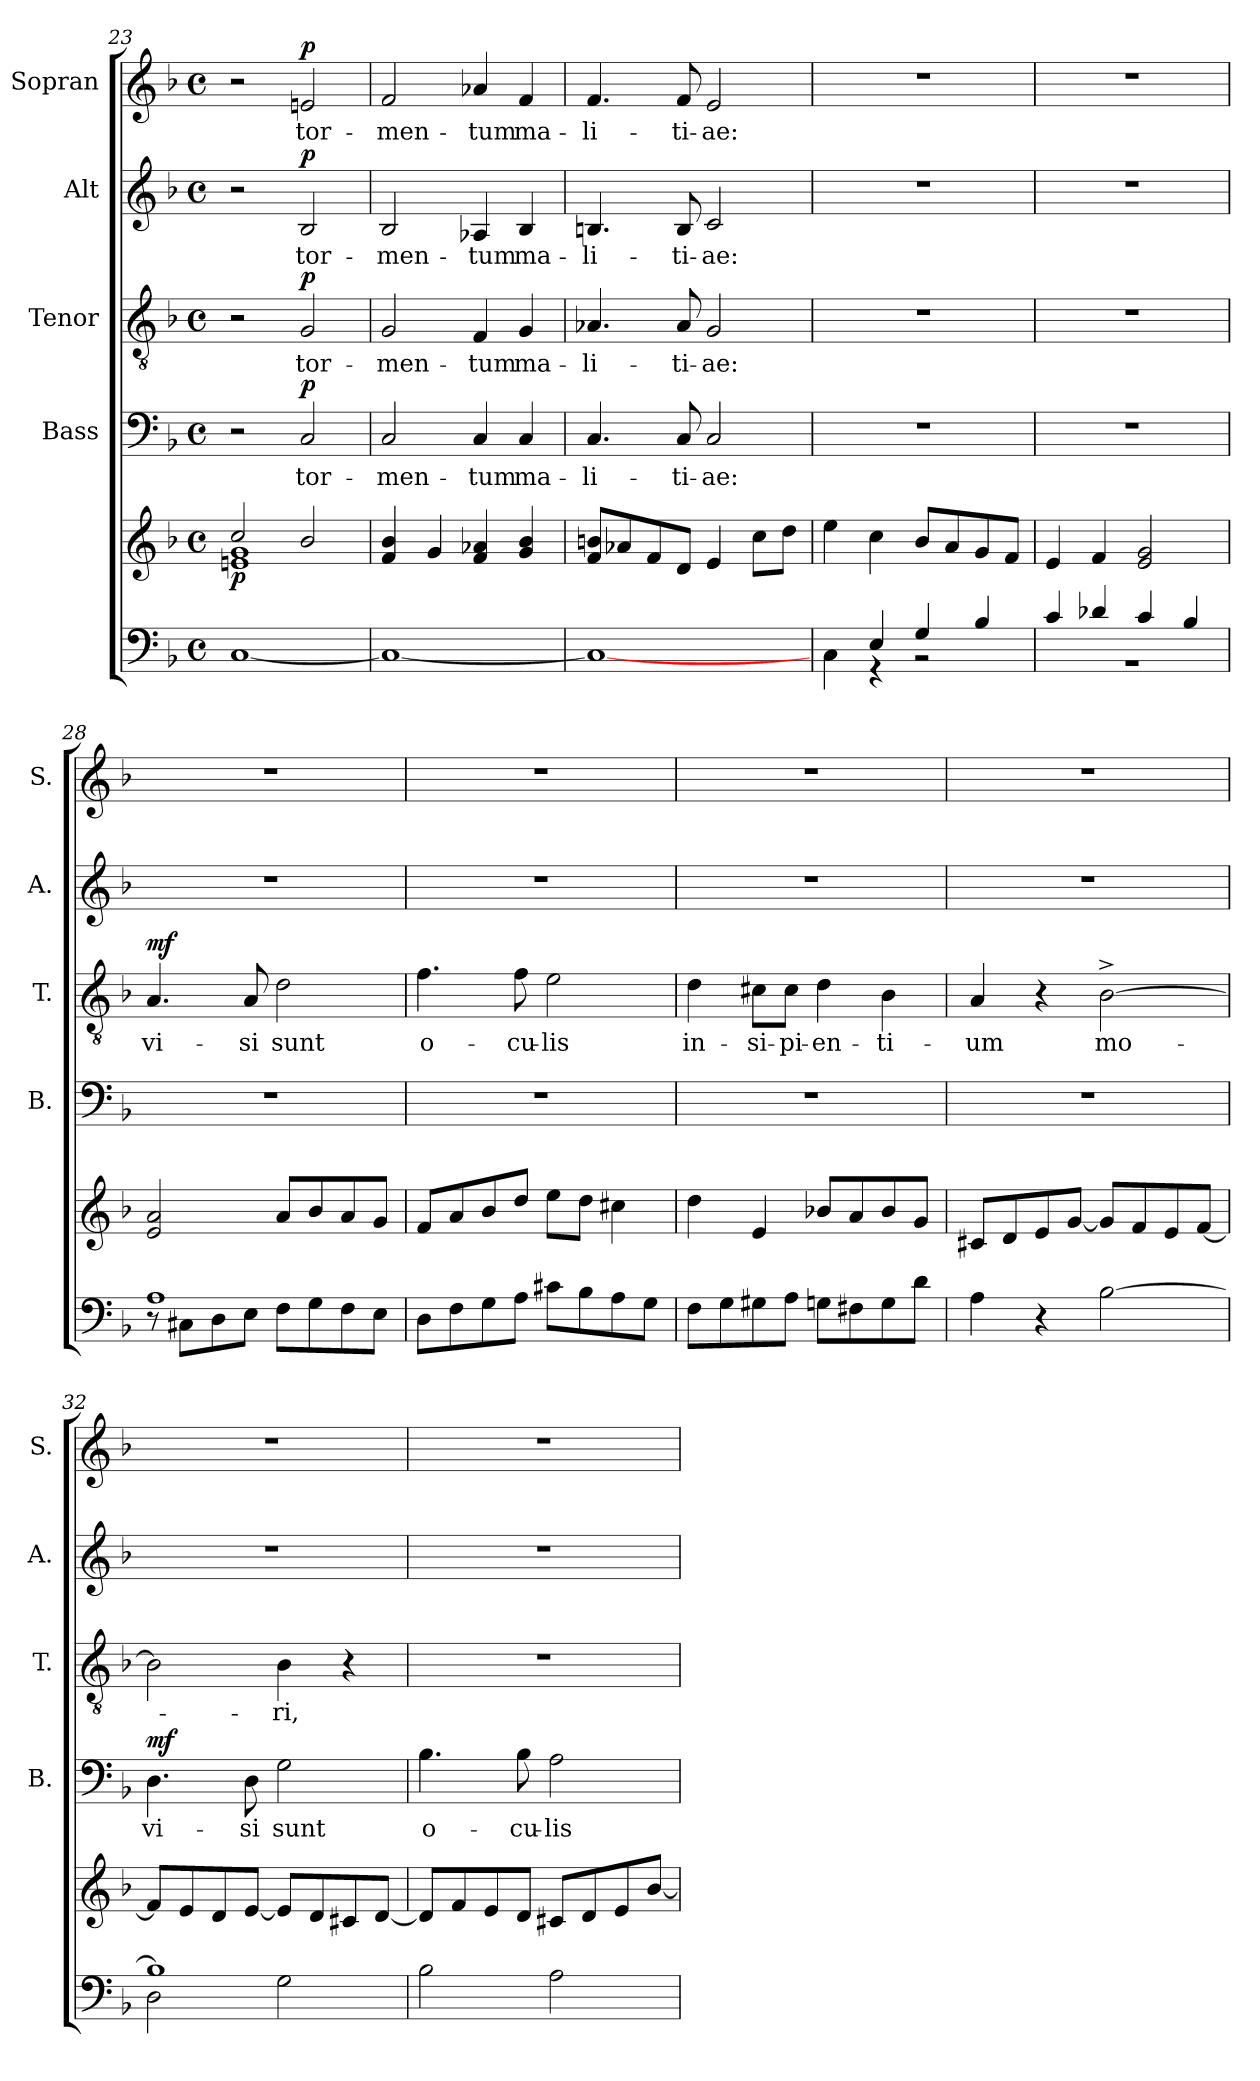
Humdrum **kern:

**kern	**kern	**dynam	**kern	**text	**dynam	**kern	**text	**dynam	**kern	**text	**dynam	**kern	**text	**dynam
*part5	*part5	*part5	*part4	*part4	*part4	*part3	*part3	*part3	*part2	*part2	*part2	*part1	*part1	*part1
*staff6	*staff5	*staff5/6	*staff4	*staff4	*staff4	*staff3	*staff3	*staff3	*staff2	*staff2	*staff2	*staff1	*staff1	*staff1
*	*	*	*I"Bass	*	*	*I"Tenor	*	*	*I"Alt	*	*	*I"Sopran	*	*
*	*	*	*I'B.	*	*	*I'T.	*	*	*I'A.	*	*	*I'S.	*	*
*clefF4	*clefG2	*	*clefF4	*	*	*clefGv2	*	*	*clefG2	*	*	*clefG2	*	*
*k[b-]	*k[b-]	*	*k[b-]	*	*	*k[b-]	*	*	*k[b-]	*	*	*k[b-]	*	*
*F:	*F:	*	*F:	*	*	*F:	*	*	*F:	*	*	*F:	*	*
*M4/4	*M4/4	*	*M4/4	*	*	*M4/4	*	*	*M4/4	*	*	*M4/4	*	*
*met(c)	*met(c)	*	*met(c)	*	*	*met(c)	*	*	*met(c)	*	*	*met(c)	*	*
=23	=23	=23	=23	=23	=23	=23	=23	=23	=23	=23	=23	=23	=23	=23
*	*^	*	*	*	*	*	*	*	*	*	*	*	*	*
!	!	!	!LO:DY:b	!	!	!	!	!	!	!	!	!	!	!	!
[1C	2cc/	1en 1g	p	2r	.	.	2r	.	.	2r	.	.	2r	.	.
!	!	!	!	!	!LO:LY:b	!LO:DY:a	!	!LO:LY:b	!LO:DY:a	!	!LO:LY:b	!LO:DY:a	!	!LO:LY:b	!LO:DY:a
.	2b-/	.	.	2C/	tor-	p	2G/	tor-	p	2B-/	tor-	p	2en/	tor-	p
*	*v	*v	*	*	*	*	*	*	*	*	*	*	*	*	*
=24	=24	=24	=24	=24	=24	=24	=24	=24	=24	=24	=24	=24	=24	=24
!	!	!	!	!LO:LY:b	!	!	!LO:LY:b	!	!	!LO:LY:b	!	!	!LO:LY:b	!
1C_	4f/ 4b-/	.	2C/	-men-	.	2G/	-men-	.	2B-/	-men-	.	2f/	-men-	.
.	4g/	.	.	.	.	.	.	.	.	.	.	.	.	.
!	!	!	!	!LO:LY:b	!	!	!LO:LY:b	!	!	!LO:LY:b	!	!	!LO:LY:b	!
.	4f/ 4a-X/	.	4C/	-tum	.	4F/	-tum	.	4A-X/	-tum	.	4a-X/	-tum	.
!	!	!	!	!LO:LY:b	!	!	!LO:LY:b	!	!	!LO:LY:b	!	!	!LO:LY:b	!
.	4g/ 4b-/	.	4C/	ma-	.	4G/	ma-	.	4B-/	ma-	.	4f/	ma-	.
=25	=25	=25	=25	=25	=25	=25	=25	=25	=25	=25	=25	=25	=25	=25
!	!	!	!	!LO:LY:b	!	!	!LO:LY:b	!	!	!LO:LY:b	!	!	!LO:LY:b	!
1C_	8f/ 8bn/L	.	4.C/	-li-	.	4.A-X/	-li-	.	4.Bn/	-li-	.	4.f/	-li-	.
.	8a-X/	.	.	.	.	.	.	.	.	.	.	.	.	.
.	8f/	.	.	.	.	.	.	.	.	.	.	.	.	.
!	!	!	!	!LO:LY:b	!	!	!LO:LY:b	!	!	!LO:LY:b	!	!	!LO:LY:b	!
.	8d/J	.	8C/	-ti-	.	8A-/	-ti-	.	8B/	-ti-	.	8f/	-ti-	.
!	!	!	!	!LO:LY:b	!	!	!LO:LY:b	!	!	!LO:LY:b	!	!	!LO:LY:b	!
.	4e/	.	2C/	-ae:	.	2G/	-ae:	.	2c/	-ae:	.	2e/	-ae:	.
.	8cc\L	.	.	.	.	.	.	.	.	.	.	.	.	.
.	8dd\J	.	.	.	.	.	.	.	.	.	.	.	.	.
!!LO:PB:g=z
=26	=26	=26	=26	=26	=26	=26	=26	=26	=26	=26	=26	=26	=26	=26
*^	*	*	*	*	*	*	*	*	*	*	*	*	*	*
4ryy	4C\	4ee\	.	1r	.	.	1r	.	.	1r	.	.	1r	.	.
4E/	4rGG	4cc\	.	.	.	.	.	.	.	.	.	.	.	.	.
4G/	2rBB	8b-/L	.	.	.	.	.	.	.	.	.	.	.	.	.
.	.	8a/	.	.	.	.	.	.	.	.	.	.	.	.	.
4B-/	.	8g/	.	.	.	.	.	.	.	.	.	.	.	.	.
.	.	8f/J	.	.	.	.	.	.	.	.	.	.	.	.	.
=27	=27	=27	=27	=27	=27	=27	=27	=27	=27	=27	=27	=27	=27	=27	=27
4c/	1rBB	4e/	.	1r	.	.	1r	.	.	1r	.	.	1r	.	.
4d-X/	.	4f/	.	.	.	.	.	.	.	.	.	.	.	.	.
4c/	.	2e/ 2g/	.	.	.	.	.	.	.	.	.	.	.	.	.
4B-/	.	.	.	.	.	.	.	.	.	.	.	.	.	.	.
=28	=28	=28	=28	=28	=28	=28	=28	=28	=28	=28	=28	=28	=28	=28	=28
!	!	!	!	!	!	!	!	!LO:LY:b	!LO:DY:a	!	!	!	!	!	!
1A	8rC	2e/ 2a/	.	1r	.	.	4.A/	vi-	mf	1r	.	.	1r	.	.
.	8C#X\L	.	.	.	.	.	.	.	.	.	.	.	.	.	.
.	8D\	.	.	.	.	.	.	.	.	.	.	.	.	.	.
!	!	!	!	!	!	!	!	!LO:LY:b	!	!	!	!	!	!	!
.	8E\J	.	.	.	.	.	8A/	-si	.	.	.	.	.	.	.
!	!	!	!	!	!	!	!	!LO:LY:b	!	!	!	!	!	!	!
.	8F\L	8a/L	.	.	.	.	2d\	sunt	.	.	.	.	.	.	.
.	8G\	8b-/	.	.	.	.	.	.	.	.	.	.	.	.	.
.	8F\	8a/	.	.	.	.	.	.	.	.	.	.	.	.	.
.	8E\J	8g/J	.	.	.	.	.	.	.	.	.	.	.	.	.
=29	=29	=29	=29	=29	=29	=29	=29	=29	=29	=29	=29	=29	=29	=29	=29
!	!	!	!	!	!	!	!	!LO:LY:b	!	!	!	!	!	!	!
*v	*v	*	*	*	*	*	*	*	*	*	*	*	*	*	*
8D\L	8f/L	.	1r	.	.	4.f\	o-	.	1r	.	.	1r	.	.
8F\	8a/	.	.	.	.	.	.	.	.	.	.	.	.	.
8G\	8b-/	.	.	.	.	.	.	.	.	.	.	.	.	.
!	!	!	!	!	!	!	!LO:LY:b	!	!	!	!	!	!	!
8A\J	8dd/J	.	.	.	.	8f\	-cu-	.	.	.	.	.	.	.
!	!	!	!	!	!	!	!LO:LY:b	!	!	!	!	!	!	!
8c#X\L	8ee\L	.	.	.	.	2e\	-lis	.	.	.	.	.	.	.
8B-\	8dd\J	.	.	.	.	.	.	.	.	.	.	.	.	.
8A\	4cc#X\	.	.	.	.	.	.	.	.	.	.	.	.	.
8G\J	.	.	.	.	.	.	.	.	.	.	.	.	.	.
=30	=30	=30	=30	=30	=30	=30	=30	=30	=30	=30	=30	=30	=30	=30
!	!	!	!	!	!	!	!LO:LY:b	!	!	!	!	!	!	!
8F\L	4dd\	.	1r	.	.	4d\	in-	.	1r	.	.	1r	.	.
8G\	.	.	.	.	.	.	.	.	.	.	.	.	.	.
!	!	!	!	!	!	!	!LO:LY:b	!	!	!	!	!	!	!
8G#X\	4e/	.	.	.	.	8c#X\L	-si-	.	.	.	.	.	.	.
!	!	!	!	!	!	!	!LO:LY:b	!	!	!	!	!	!	!
8A\J	.	.	.	.	.	8c#\J	-pi-	.	.	.	.	.	.	.
!	!	!	!	!	!	!	!LO:LY:b	!	!	!	!	!	!	!
8Gn\L	8b-X/L	.	.	.	.	4d\	-en-	.	.	.	.	.	.	.
8F#X\	8a/	.	.	.	.	.	.	.	.	.	.	.	.	.
!	!	!	!	!	!	!	!LO:LY:b	!	!	!	!	!	!	!
8G\	8b-/	.	.	.	.	4B-\	-ti-	.	.	.	.	.	.	.
8d\J	8g/J	.	.	.	.	.	.	.	.	.	.	.	.	.
!!LO:LB:g=z
=31	=31	=31	=31	=31	=31	=31	=31	=31	=31	=31	=31	=31	=31	=31
!	!	!	!	!	!	!	!LO:LY:b	!	!	!	!	!	!	!
4A\	8c#X/L	.	1r	.	.	4A/	-um	.	1r	.	.	1r	.	.
.	8d/	.	.	.	.	.	.	.	.	.	.	.	.	.
4r	8e/	.	.	.	.	4r	.	.	.	.	.	.	.	.
.	[8g/J	.	.	.	.	.	.	.	.	.	.	.	.	.
!	!	!	!	!	!	!	!LO:LY:b	!	!	!	!	!	!	!
[2B-\	8g/L]	.	.	.	.	[2B-^>\	mo-	.	.	.	.	.	.	.
.	8f/	.	.	.	.	.	.	.	.	.	.	.	.	.
.	8e/	.	.	.	.	.	.	.	.	.	.	.	.	.
.	[8f/J	.	.	.	.	.	.	.	.	.	.	.	.	.
=32	=32	=32	=32	=32	=32	=32	=32	=32	=32	=32	=32	=32	=32	=32
*^	*	*	*	*	*	*	*	*	*	*	*	*	*	*
!	!	!	!	!	!LO:LY:b	!LO:DY:a	!	!	!	!	!	!	!	!	!
1B-]	2D\	8f/L]	.	4.D\	vi-	mf	2B-\]	.	.	1r	.	.	1r	.	.
.	.	8e/	.	.	.	.	.	.	.	.	.	.	.	.	.
.	.	8d/	.	.	.	.	.	.	.	.	.	.	.	.	.
!	!	!	!	!	!LO:LY:b	!	!	!	!	!	!	!	!	!	!
.	.	[8e/J	.	8D\	-si	.	.	.	.	.	.	.	.	.	.
!	!	!	!	!	!LO:LY:b	!	!	!LO:LY:b	!	!	!	!	!	!	!
.	2G\	8e/L]	.	2G\	sunt	.	4B-\	-ri,	.	.	.	.	.	.	.
.	.	8d/	.	.	.	.	.	.	.	.	.	.	.	.	.
.	.	8c#X/	.	.	.	.	4r	.	.	.	.	.	.	.	.
.	.	[8d/J	.	.	.	.	.	.	.	.	.	.	.	.	.
*v	*v	*	*	*	*	*	*	*	*	*	*	*	*	*	*
=33	=33	=33	=33	=33	=33	=33	=33	=33	=33	=33	=33	=33	=33	=33
!	!	!	!	!LO:LY:b	!	!	!	!	!	!	!	!	!	!
2B-\	8d/L]	.	4.B-\	o-	.	1r	.	.	1r	.	.	1r	.	.
.	8f/	.	.	.	.	.	.	.	.	.	.	.	.	.
.	8e/	.	.	.	.	.	.	.	.	.	.	.	.	.
!	!	!	!	!LO:LY:b	!	!	!	!	!	!	!	!	!	!
.	8d/J	.	8B-\	-cu-	.	.	.	.	.	.	.	.	.	.
!	!	!	!	!LO:LY:b	!	!	!	!	!	!	!	!	!	!
2A\	8c#X/L	.	2A\	-lis	.	.	.	.	.	.	.	.	.	.
.	8d/	.	.	.	.	.	.	.	.	.	.	.	.	.
.	8e/	.	.	.	.	.	.	.	.	.	.	.	.	.
.	[8b-/J	.	.	.	.	.	.	.	.	.	.	.	.	.
=	=	=	=	=	=	=	=	=	=	=	=	=	=	=
*-	*-	*-	*-	*-	*-	*-	*-	*-	*-	*-	*-	*-	*-	*-
